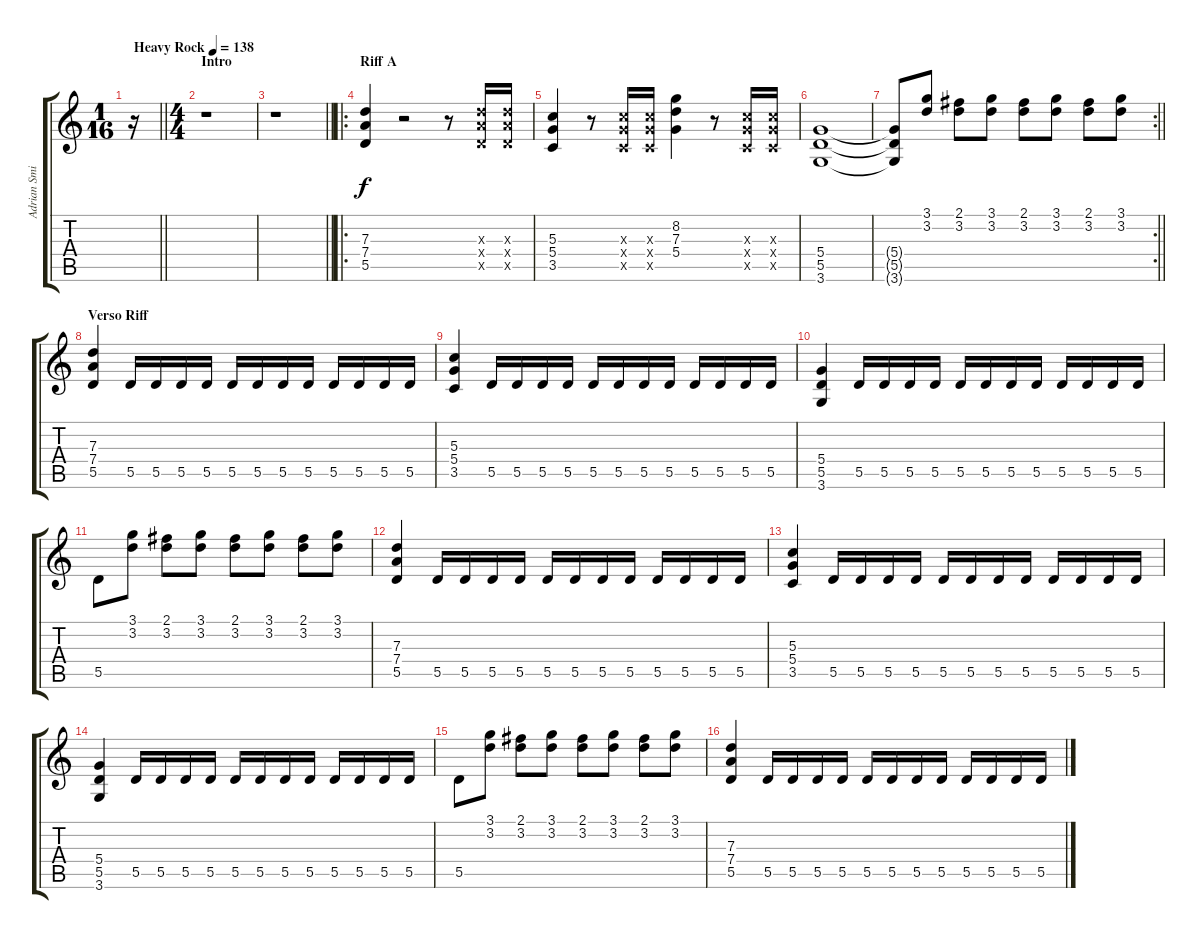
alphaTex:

\track ("Adrian Smith" "Adrian Smi") {instrument overdrivenguitar}
\staff {score tabs}
\tuning (E4 B3 G3 D3 A2 E2) {hide}
\ts (1 16)
\tempo (138 "Heavy Rock")
\clef g2
\barLineRight lightlight
\ks c
r.16{dy f instrument overdrivenguitar} |
\ts (4 4)
\section ("" "Intro")
r.1 |
\barLineRight lightlight
r.1 |
\ro
\section ("" "Riff A")
(7.3 7.4 5.5).4 r.2 r.8 (7.3{x} 7.4{x} 5.5{x}).16 (7.3{x} 7.4{x} 5.5{x}).16 |
(5.3 5.4 3.5).4 r.8 (5.3{x} 5.4{x} 3.5{x}).16 (5.3{x} 5.4{x} 3.5{x}).16 (8.2 7.3 5.4).4 r.8 (5.3{x} 5.4{x} 3.5{x}).16 (5.3{x} 5.4{x} 3.5{x}).16 |
(5.4 5.5 3.6).1 |
\rc 2
\barLineRight lightlight
(5.4{t} 5.5{t} 3.6{t}).8 (3.1 3.2).8 (2.1 3.2).8 (3.1 3.2).8 (2.1 3.2).8 (3.1 3.2).8 (2.1 3.2).8 (3.1 3.2).8 |
\section ("" "Verso Riff")
(7.3 7.4 5.5).4 5.5.16 5.5.16 5.5.16 5.5.16 5.5.16 5.5.16 5.5.16 5.5.16 5.5.16 5.5.16 5.5.16 5.5.16 |
(5.3 5.4 3.5).4 5.5.16 5.5.16 5.5.16 5.5.16 5.5.16 5.5.16 5.5.16 5.5.16 5.5.16 5.5.16 5.5.16 5.5.16 |
(5.4 5.5 3.6).4 5.5.16 5.5.16 5.5.16 5.5.16 5.5.16 5.5.16 5.5.16 5.5.16 5.5.16 5.5.16 5.5.16 5.5.16 |
5.5.8 (3.1 3.2).8 (2.1 3.2).8 (3.1 3.2).8 (2.1 3.2).8 (3.1 3.2).8 (2.1 3.2).8 (3.1 3.2).8 |
(7.3 7.4 5.5).4 5.5.16 5.5.16 5.5.16 5.5.16 5.5.16 5.5.16 5.5.16 5.5.16 5.5.16 5.5.16 5.5.16 5.5.16 |
(5.3 5.4 3.5).4 5.5.16 5.5.16 5.5.16 5.5.16 5.5.16 5.5.16 5.5.16 5.5.16 5.5.16 5.5.16 5.5.16 5.5.16 |
(5.4 5.5 3.6).4 5.5.16 5.5.16 5.5.16 5.5.16 5.5.16 5.5.16 5.5.16 5.5.16 5.5.16 5.5.16 5.5.16 5.5.16 |
5.5.8 (3.1 3.2).8 (2.1 3.2).8 (3.1 3.2).8 (2.1 3.2).8 (3.1 3.2).8 (2.1 3.2).8 (3.1 3.2).8 |
(7.3 7.4 5.5).4 5.5.16 5.5.16 5.5.16 5.5.16 5.5.16 5.5.16 5.5.16 5.5.16 5.5.16 5.5.16 5.5.16 5.5.16
